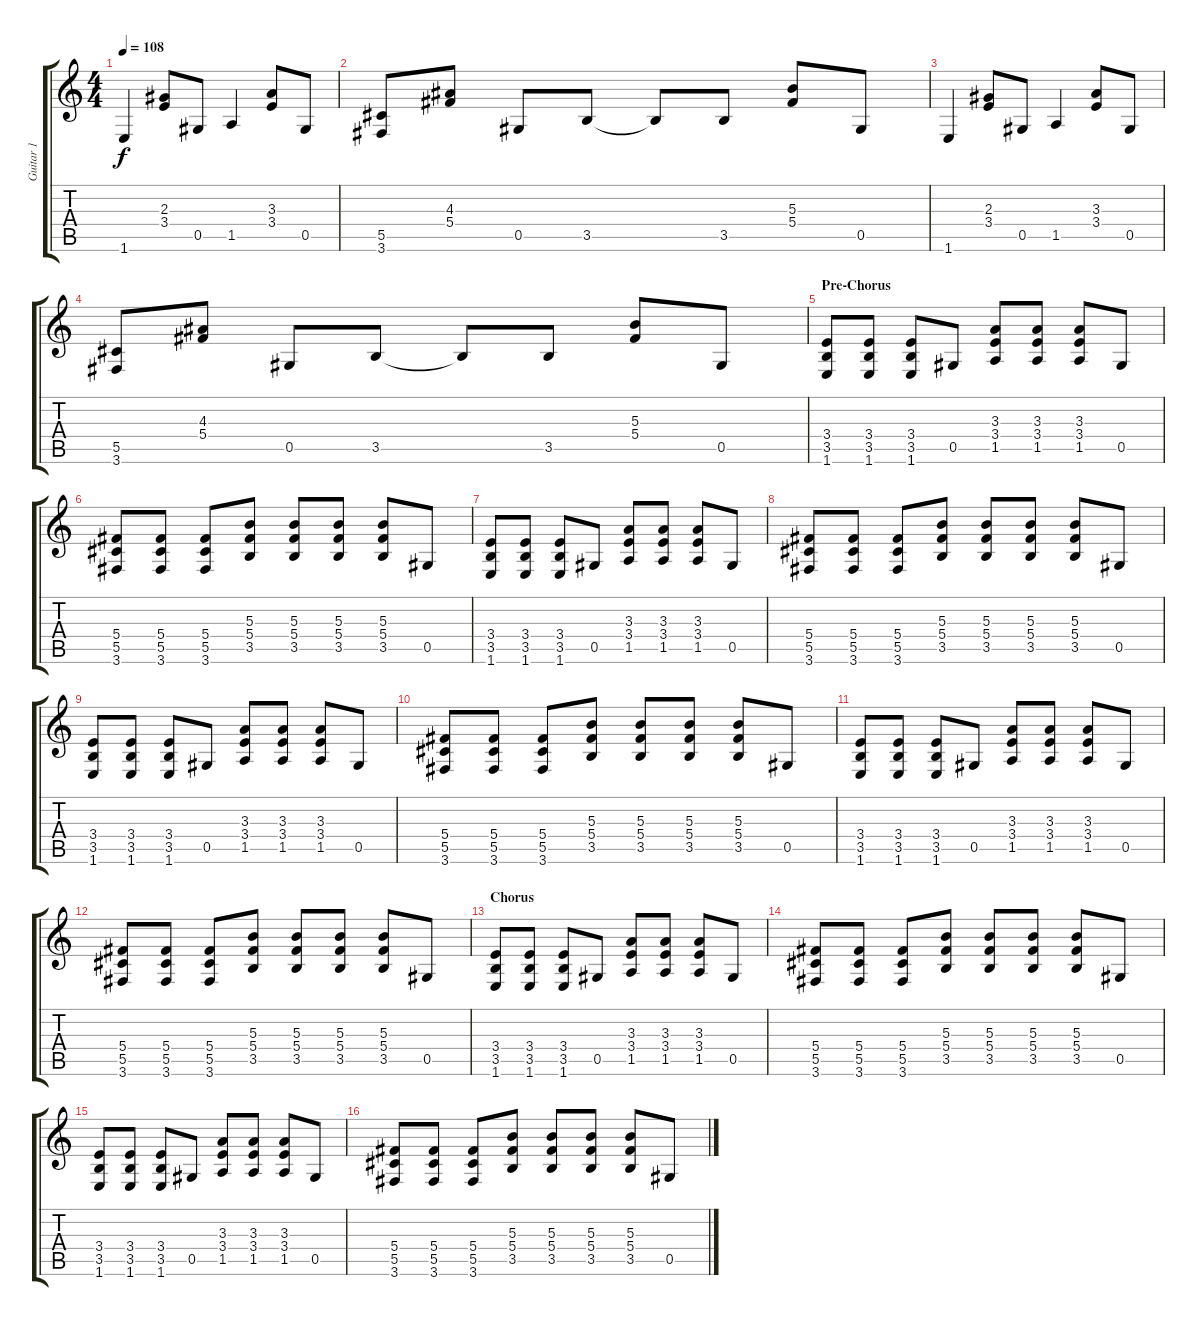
\track ("Guitar 1" "Guitar 1") {instrument electricguitarmuted}
\staff {score tabs}
\tuning (Eb4 Bb3 Gb3 Db3 Ab2 Eb2) {hide}
\ts (4 4)
\tempo 108
\clef g2
\ks c
1.6.4{dy f} (2.3 3.4).8 0.5.8 1.5.4 (3.3 3.4).8 0.5.8 |
(5.5 3.6).8 (4.3 5.4).8 0.5.8 3.5.8 3.5{t}.8 3.5.8 (5.3 5.4).8 0.5.8 |
1.6.4 (2.3 3.4).8 0.5.8 1.5.4 (3.3 3.4).8 0.5.8 |
(5.5 3.6).8 (4.3 5.4).8 0.5.8 3.5.8 3.5{t}.8 3.5.8 (5.3 5.4).8 0.5.8 |
\section ("" "Pre-Chorus")
(3.4 3.5 1.6).8{instrument distortionguitar} (3.4 3.5 1.6).8 (3.4 3.5 1.6).8 0.5.8 (3.3 3.4 1.5).8 (3.3 3.4 1.5).8 (3.3 3.4 1.5).8 0.5.8 |
(5.4 5.5 3.6).8 (5.4 5.5 3.6).8 (5.4 5.5 3.6).8 (5.3 5.4 3.5).8 (5.3 5.4 3.5).8 (5.3 5.4 3.5).8 (5.3 5.4 3.5).8 0.5.8 |
(3.4 3.5 1.6).8 (3.4 3.5 1.6).8 (3.4 3.5 1.6).8 0.5.8 (3.3 3.4 1.5).8 (3.3 3.4 1.5).8 (3.3 3.4 1.5).8 0.5.8 |
(5.4 5.5 3.6).8 (5.4 5.5 3.6).8 (5.4 5.5 3.6).8 (5.3 5.4 3.5).8 (5.3 5.4 3.5).8 (5.3 5.4 3.5).8 (5.3 5.4 3.5).8 0.5.8 |
(3.4 3.5 1.6).8 (3.4 3.5 1.6).8 (3.4 3.5 1.6).8 0.5.8 (3.3 3.4 1.5).8 (3.3 3.4 1.5).8 (3.3 3.4 1.5).8 0.5.8 |
(5.4 5.5 3.6).8 (5.4 5.5 3.6).8 (5.4 5.5 3.6).8 (5.3 5.4 3.5).8 (5.3 5.4 3.5).8 (5.3 5.4 3.5).8 (5.3 5.4 3.5).8 0.5.8 |
(3.4 3.5 1.6).8 (3.4 3.5 1.6).8 (3.4 3.5 1.6).8 0.5.8 (3.3 3.4 1.5).8 (3.3 3.4 1.5).8 (3.3 3.4 1.5).8 0.5.8 |
(5.4 5.5 3.6).8 (5.4 5.5 3.6).8 (5.4 5.5 3.6).8 (5.3 5.4 3.5).8 (5.3 5.4 3.5).8 (5.3 5.4 3.5).8 (5.3 5.4 3.5).8 0.5.8 |
\section ("" "Chorus")
(3.4 3.5 1.6).8 (3.4 3.5 1.6).8 (3.4 3.5 1.6).8 0.5.8 (3.3 3.4 1.5).8 (3.3 3.4 1.5).8 (3.3 3.4 1.5).8 0.5.8 |
(5.4 5.5 3.6).8 (5.4 5.5 3.6).8 (5.4 5.5 3.6).8 (5.3 5.4 3.5).8 (5.3 5.4 3.5).8 (5.3 5.4 3.5).8 (5.3 5.4 3.5).8 0.5.8 |
(3.4 3.5 1.6).8 (3.4 3.5 1.6).8 (3.4 3.5 1.6).8 0.5.8 (3.3 3.4 1.5).8 (3.3 3.4 1.5).8 (3.3 3.4 1.5).8 0.5.8 |
(5.4 5.5 3.6).8 (5.4 5.5 3.6).8 (5.4 5.5 3.6).8 (5.3 5.4 3.5).8 (5.3 5.4 3.5).8 (5.3 5.4 3.5).8 (5.3 5.4 3.5).8 0.5.8
